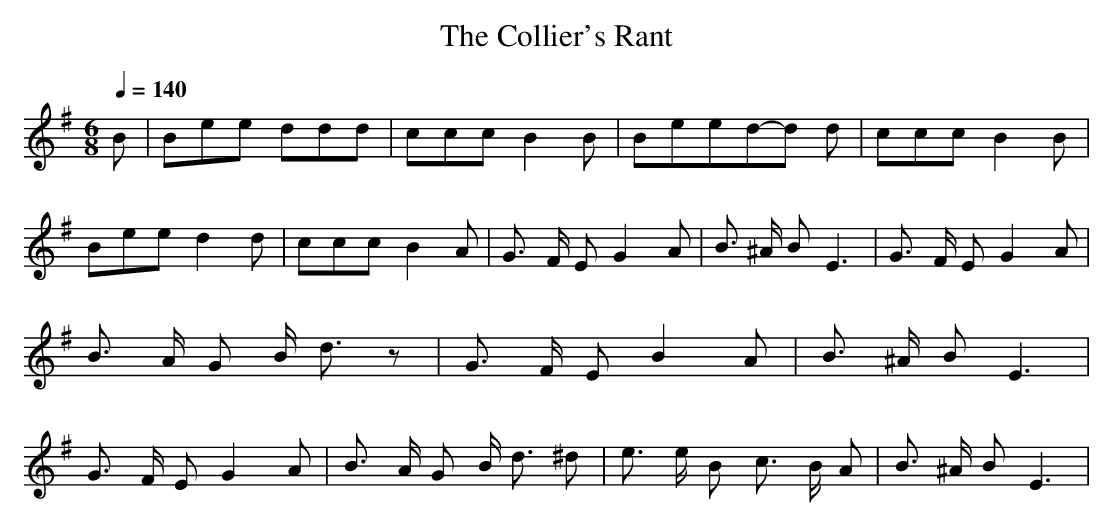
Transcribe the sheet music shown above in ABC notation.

X:1
T:Collier's Rant, The
M:6/8
L:1/8
K:G
Q:1/4=140
B| Bee ddd| ccc B2 B| Beed-d d| ccc B2 B| Bee d2 d| ccc B2 A| G3/2 F/2 E G2 A|\
B3/2 ^A/2 B E3| G3/2 F/2 E G2 A| B3/2 A/2 G B/2 d3/2 z| G3/2 F/2 E B2 A|\
B3/2 ^A/2 B E3| G3/2 F/2 E G2 A| B3/2 A/2 G B/2 d3/2 ^d| e3/2 e/2 B c3/2- B/2- A|\
B3/2 ^A/2 B E3|
